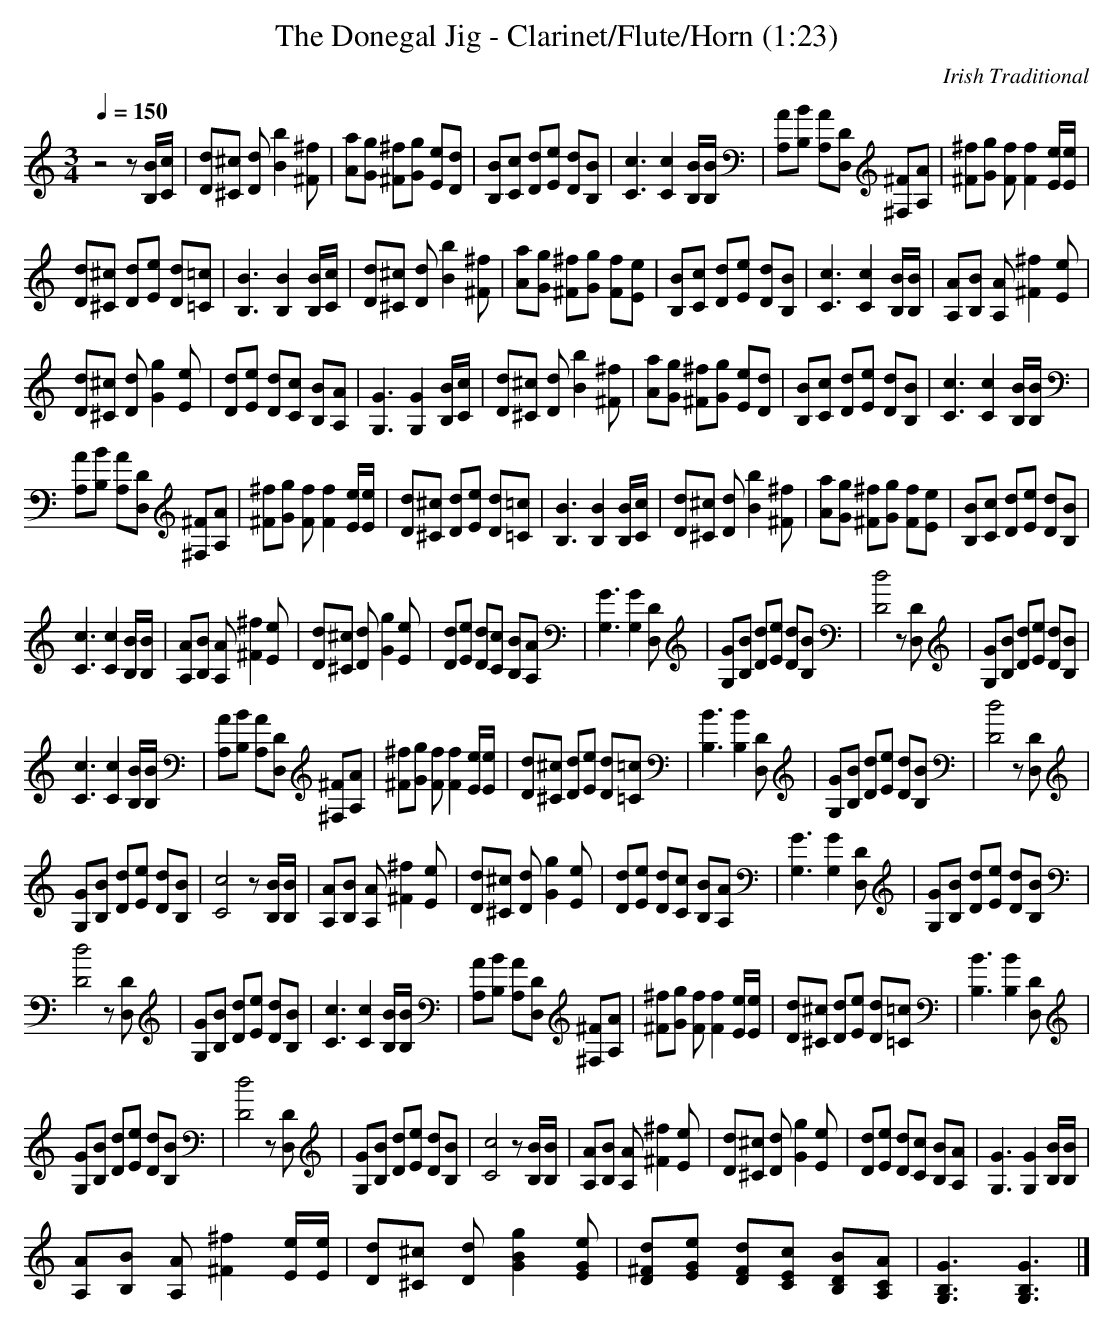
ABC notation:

X:1
T:The Donegal Jig - Clarinet/Flute/Horn (1:23)
C:Irish Traditional
Q:1/4=150
M:3/4
L:1/8
K:C
z4 z [B,/B/][C/c/] |[dD][^c^C] [Dd] [B2b2] [^f^F] |[aA][gG] [^F^f][Gg] [eE][Dd] |[B,B][cC] [Dd][eE] [Dd][BB,] |[C3c3] [C2c2] [B,/B/][B,/B/] |[A,A][B,B] [A,A][DD,] [^F,^F][A,A] |[^F^f][gG] [Ff] [F2f2] [e/E/][E/e/] |
[dD][^C^c] [Dd][Ee] [Dd][=c=C] |[B3B,3] [B,2B2] [B,/B/][C/c/] |[Dd][^C^c] [Dd] [B2b2] [^F^f] |[Aa][Gg] [^F^f][Gg] [Ff][Ee] |[B,B][Cc] [Dd][Ee] [Dd][B,B] |[c3C3] [C2c2] [B,/B/][B,/B/] |[A,A][B,B] [A,A] [^F2^f2] [Ee] |
[Dd][^C^c] [Dd] [G2g2] [Ee] |[Dd][Ee] [Dd][Cc] [B,B][A,A] |[G3G,3] [G,2G2] [B/B,/][c/C/] |[Dd][^C^c] [Dd] [B2b2] [^F^f] |[Aa][Gg] [^F^f][Gg] [Ee][Dd] |[B,B][Cc] [Dd][Ee] [Dd][B,B] |[C3c3] [C2c2] [B,/B/][B,/B/] |
[A,A][B,B] [A,A][D,D] [^F,^F][A,A] |[^F^f][Gg] [Ff] [F2f2] [E/e/][E/e/] |[Dd][^C^c] [Dd][Ee] [Dd][=C=c] |[B,3B3] [B2B,2] [B,/B/][C/c/] |[Dd][^C^c] [Dd] [B2b2] [^F^f] |[Aa][Gg] [^F^f][Gg] [Ff][Ee] |[B,B][Cc] [Dd][Ee] [Dd][B,B] |
[C3c3] [C2c2] [B,/B/][B,/B/] |[A,A][B,B] [A,A] [^F2^f2] [Ee] |[Dd][^C^c] [Dd] [G2g2] [Ee] |[Dd][Ee] [Dd][Cc] [B,B][A,A] |[G,3G3] [G,2G2] [D,D] |[G,G][B,B] [Dd][Ee] [Dd][B,B] |[D4d4] z [D,D] |[G,G][B,B] [Dd][Ee] [Dd][B,B] |
[C3c3] [C2c2] [B,/B/][B,/B/] |[A,A][B,B] [A,A][D,D] [^F,^F][A,A] |[^F^f][Gg] [Ff] [F2f2] [E/e/][E/e/] |[Dd][^C^c] [Dd][Ee] [Dd][=C=c] |[B,3B3] [B,2B2] [D,D] |[G,G][B,B] [Dd][Ee] [Dd][B,B] |[D4d4] z [D,D] |
[G,G][B,B] [Dd][Ee] [Dd][B,B] |[C4c4] z [B,/B/][B,/B/] |[A,A][B,B] [A,A] [^F2^f2] [Ee] |[Dd][^C^c] [Dd] [G2g2] [Ee] |[Dd][Ee] [Dd][Cc] [B,B][A,A] |[G,3G3] [G,2G2] [D,D] |[G,G][B,B] [Dd][Ee] [Dd][B,B] |
[D4d4] z [D,D] |[GG,][B,B] [Dd][Ee] [Dd][B,B] |[C3c3] [C2c2] [B,/B/][B,/B/] |[A,A][B,B] [A,A][D,D] [^F,^F][A,A] |[^F^f][Gg] [Ff] [F2f2] [E/e/][E/e/] |[Dd][^C^c] [Dd][Ee] [Dd][=C=c] |[B,3B3] [B,2B2] [D,D] |
[G,G][B,B] [Dd][Ee] [Dd][B,B] |[D4d4] z [D,D] |[G,G][B,B] [Dd][Ee] [Dd][B,B] |[C4c4] z [B,/B/][B,/B/] |[A,A][B,B] [A,A] [^F2^f2] [Ee] |[Dd][^C^c] [Dd] [G2g2] [Ee] |[Dd][Ee] [Dd][Cc] [B,B][A,A] |[G,3G3] [G,2G2] [B,/B/][B,/B/] |
[A,A][B,B] [A,A] [^F2^f2] [E/e/][E/e/] |[Dd][^C^c] [Dd] [G2B2g2] [EGe] |[D^Fd][EGe] [DFd][CEc] [B,DB][A,CA] |[G,3B,3G3] [G,3B,3G3] |]
